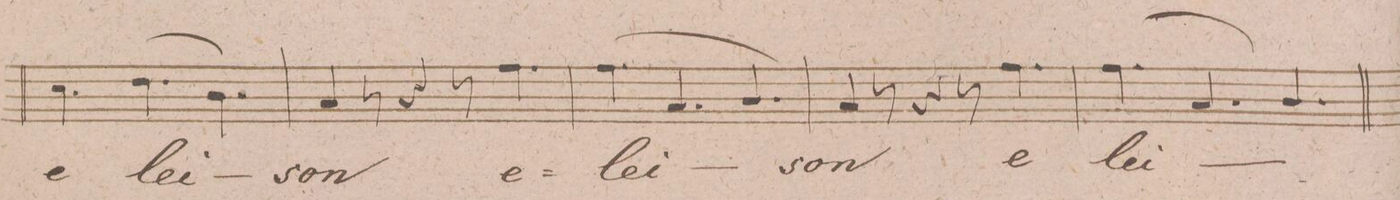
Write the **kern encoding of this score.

**kern	**dynam	**text
*I"Tenore.	*	*
*clefC4	*	*
*k[f#]	*	*
*M9/8	*	*
4.B\	.	e-
(4.c\	.	-lei-
4.A\)	.	.
=67	=67	=67
4G/	.	-son
8r	.	.
4r	.	.
8r	.	.
4.e\	.	e-
=68	=68	=68
(4.e\	.	-lei-
4.G/	.	.
4.A/)	.	.
=69	=69	=69
4G/	.	-son
8r	.	.
4r	.	.
8r	.	.
4.e\	.	e-
=70	=70	=70
(4.e\	.	-lei-
4.G/	.	.
4.A/)	.	.
=71	=71	=71
*-	*-	*-
